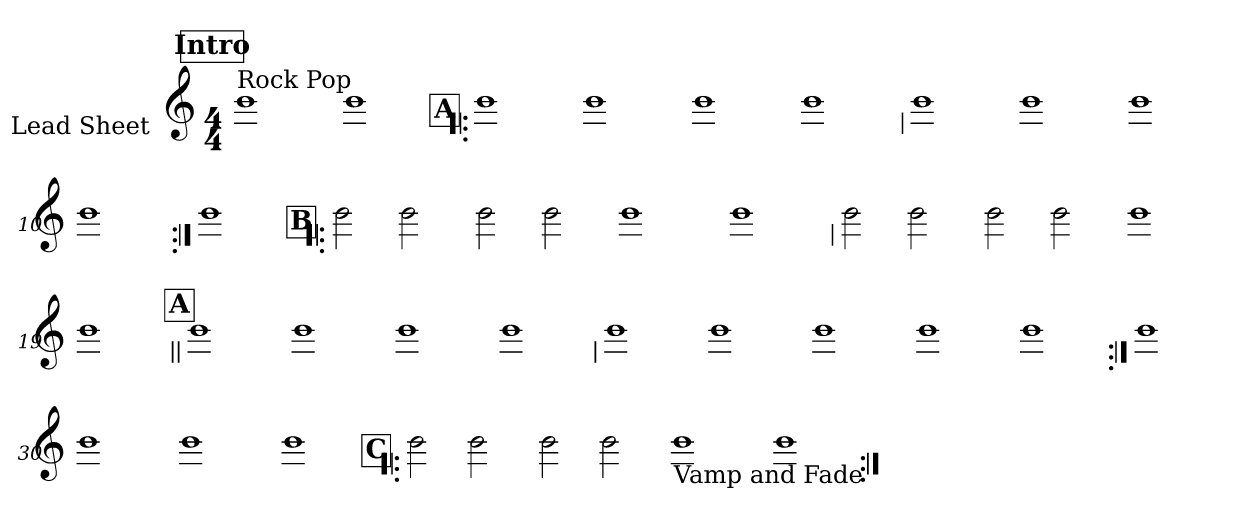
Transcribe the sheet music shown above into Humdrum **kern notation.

**kern
*part1
*staff1
*I"Lead Sheet
*stria0
*clefG2
*k[]
*a:
*M4/4
*MM137
!!LO:REH:place=s1:a:t=Intro
=1||
!LO:TX:a:t=Rock Pop
1b
=2-
1b
!!LO:LB:g=z
!!LO:REH:place=s1:a:t=A
=3!|:
1b
=4-
1b
=5-
1b
=6-
1b
!!LO:LB:g=z
=7
1b
=8-
1b
=9-
1b
=10-
1b
=11:|!
1b
!!LO:LB:g=z
!!LO:REH:place=s1:a:t=B
=12!|:
2b
2b
=13-
2b
2b
=14-
1b
=15-
1b
!!LO:LB:g=z
=16
2b
2b
=17-
2b
2b
=18-
1b
=19-
1b
!!LO:LB:g=z
!!LO:REH:place=s1:a:t=A
=20||
1b
=21-
1b
=22-
1b
=23-
1b
!!LO:LB:g=z
=24
1b
=25-
1b
=26-
1b
=27-
1b
=28-
1b
!!LO:LB:g=z
=29:|!
1b
=30-
1b
=31-
1b
=32-
1b
!!LO:LB:g=z
!!LO:REH:place=s1:a:t=C
=33!|:
2b
2b
=34-
2b
2b
=35-
!LO:TX:b:t=Vamp and Fade
1b
=36-
1b
=:|!
*-
